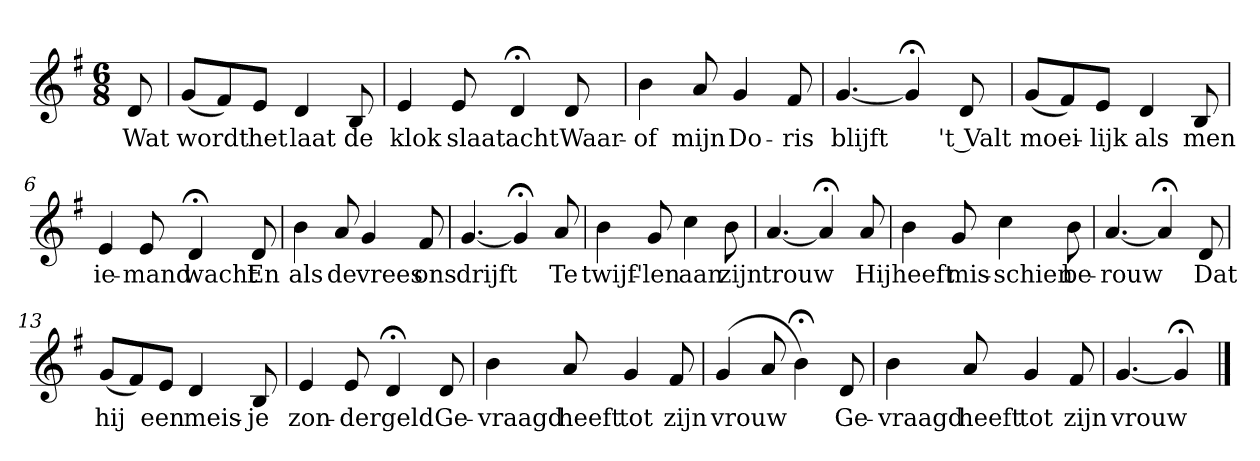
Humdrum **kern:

**kern	**text
*part1	*part1
*staff1	*staff1
*k[f#]	*
*G:	*
*M6/8	*
*MM120	*
=	=
8d	Wat
=1	=1
(8gL	wordt
8f#)	.
8eJ	het
4d	laat
8B	de
=2	=2
4e	klok
8e	slaat
4d;<	acht
8d	Waar-
=3	=3
4b	-of
8a	mijn
4g	Do-
8f#	-ris
=4	=4
[4.g	blijft
4g;<]	.
8d	't Valt
=5	=5
(8gL	moei-
8f#)	.
8eJ	-lijk
4d	als
8B	men
=6	=6
4e	ie-
8e	-mand
4d;<	wacht
8d	En
=7	=7
4b	als
8a	de
4g	vrees
8f#	ons
=8	=8
[4.g	drijft
4g;<]	.
8a	Te
=9	=9
4b	twijf'-
8g	-len
4cc	aan
8b	zijn
=10	=10
[4.a	trouw
4a;<]	.
8a	Hij
=11	=11
4b	heeft
8g	mis-
4cc	-schien
8b	be-
=12	=12
[4.a	-rouw
4a;<]	.
8d	Dat
=13	=13
(8gL	hij
8f#)	.
8eJ	een
4d	meis-
8B	-je
=14	=14
4e	zon-
8e	-der
4d;<	geld
8d	Ge-
=15	=15
4b	-vraagd
8a	heeft
4g	tot
8f#	zijn
=16	=16
(4g	vrouw
8a	.
4b;<)	.
8d	Ge-
=17	=17
4b	-vraagd
8a	heeft
4g	tot
8f#	zijn
=18	=18
[4.g	vrouw
4g;<]	.
==	==
*-	*-
